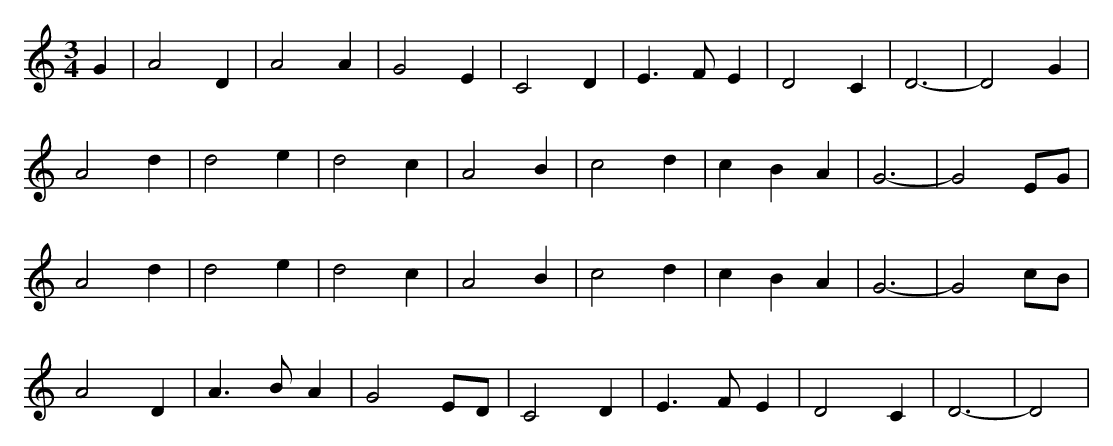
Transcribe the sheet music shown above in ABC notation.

X:1
M:3/4
K:Ddor
G2|A4D2|A4A2|G4E2|C4D2|E3FE2|D4C2|D6-|D4G2|
A4d2|d4e2|d4c2|A4B2|c4d2|c2B2A2|G6-|G4EG|
A4d2|d4e2|d4c2|A4B2|c4d2|c2B2A2|G6-|G4cB|
A4D2|A3BA2|G4ED|C4D2|E3FE2|D4C2|D6-|D4|
